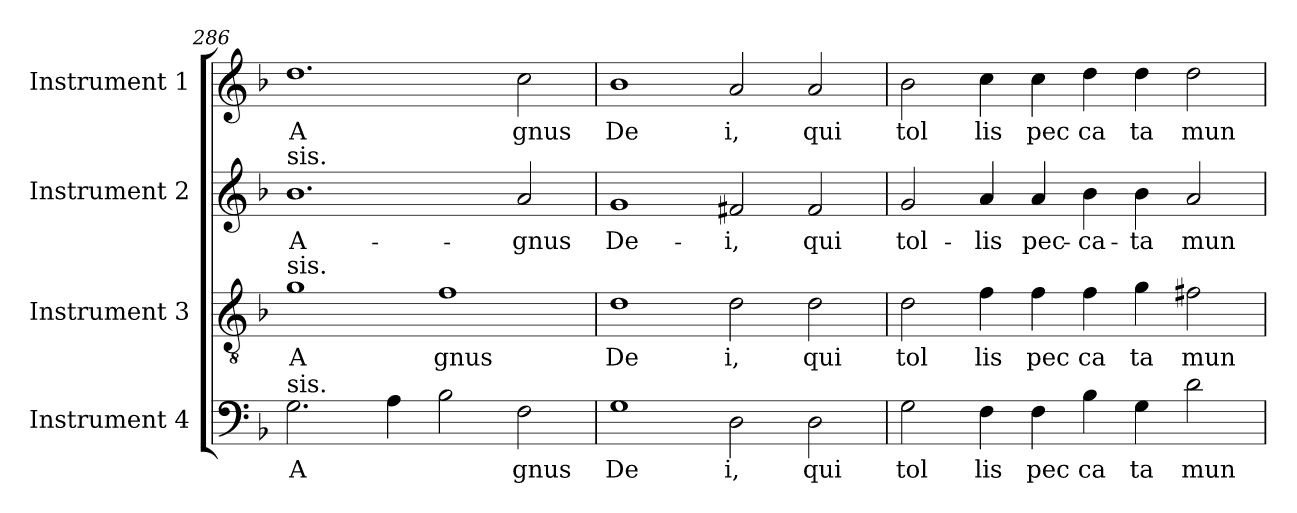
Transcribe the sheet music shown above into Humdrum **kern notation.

**kern	**text	**kern	**text	**kern	**text	**kern	**text
*part4	*part4	*part3	*part3	*part2	*part2	*part1	*part1
*staff4	*staff4	*staff3	*staff3	*staff2	*staff2	*staff1	*staff1
*I"Instrument 4	*	*I"Instrument 3	*	*I"Instrument 2	*	*I"Instrument 1	*
!!LO:PB:g=z
*clefF4	*	*clefGv2	*	*clefG2	*	*clefG2	*
*k[b-]	*	*k[b-]	*	*k[b-]	*	*k[b-]	*
*F:	*	*F:	*	*F:	*	*F:	*
=286	=286	=286	=286	=286	=286	=286	=286
!	!	!	!	!LO:TX:a:t=sis.	!	!	!
!	!	!LO:TX:a:t=sis.	!	!	!	!	!
!LO:TX:a:t=sis.	!	!	!	!	!	!	!
!	!LO:LY:b:cj	!	!LO:LY:b:cj	!	!LO:LY:b:cj	!	!LO:LY:b:cj
2.G\	-A	1g	A	1.b-	A-	1.dd	A
!	!LO:LY:b:cj	!	!	!	!	!	!
4A\	.	.	.	.	.	.	.
!	!LO:LY:b:cj	!	!LO:LY:b:cj	!	!	!	!
2B-\	.	1f	gnus	.	.	.	.
!	!LO:LY:b:cj	!	!	!	!LO:LY:b:cj	!	!LO:LY:b:cj
2F\	gnus	.	.	2a/	-gnus	2cc\	gnus
=287	=287	=287	=287	=287	=287	=287	=287
!	!LO:LY:b:cj	!	!LO:LY:b:cj	!	!LO:LY:b:cj	!	!LO:LY:b:cj
1G	De	1d	De	1g	De-	1b-	De
!	!LO:LY:b:cj	!	!LO:LY:b:cj	!	!LO:LY:b:cj	!	!LO:LY:b:cj
2D\	i,	2d\	i,	2f#X/	-i,	2a/	i,
!	!LO:LY:b:cj	!	!LO:LY:b:cj	!	!LO:LY:b:cj	!	!LO:LY:b:cj
2D\	qui	2d\	qui	2f#/	qui	2a/	qui
=288	=288	=288	=288	=288	=288	=288	=288
!	!LO:LY:b:cj	!	!LO:LY:b:cj	!	!LO:LY:b:cj	!	!LO:LY:b:cj
2G\	tol	2d\	tol	2g/	tol-	2b-\	tol
!	!LO:LY:b:cj	!	!LO:LY:b:cj	!	!LO:LY:b:cj	!	!LO:LY:b:cj
4F\	lis	4f\	lis	4a/	-lis	4cc\	lis
!	!LO:LY:b:cj	!	!LO:LY:b:cj	!	!LO:LY:b:cj	!	!LO:LY:b:cj
4F\	pec	4f\	pec	4a/	pec-	4cc\	pec
!	!LO:LY:b:cj	!	!LO:LY:b:cj	!	!LO:LY:b:cj	!	!LO:LY:b:cj
4B-\	ca	4f\	ca	4b-\	-ca-	4dd\	ca
!	!LO:LY:b:cj	!	!LO:LY:b:cj	!	!LO:LY:b:cj	!	!LO:LY:b:cj
4G\	ta	4g\	ta	4b-\	-ta	4dd\	ta
!	!LO:LY:b:cj	!	!LO:LY:b:cj	!	!LO:LY:b:cj	!	!LO:LY:b:cj
2d\	mun	2f#X\	mun	2a/	mun-	2dd\	mun
=	=	=	=	=	=	=	=
*-	*-	*-	*-	*-	*-	*-	*-
